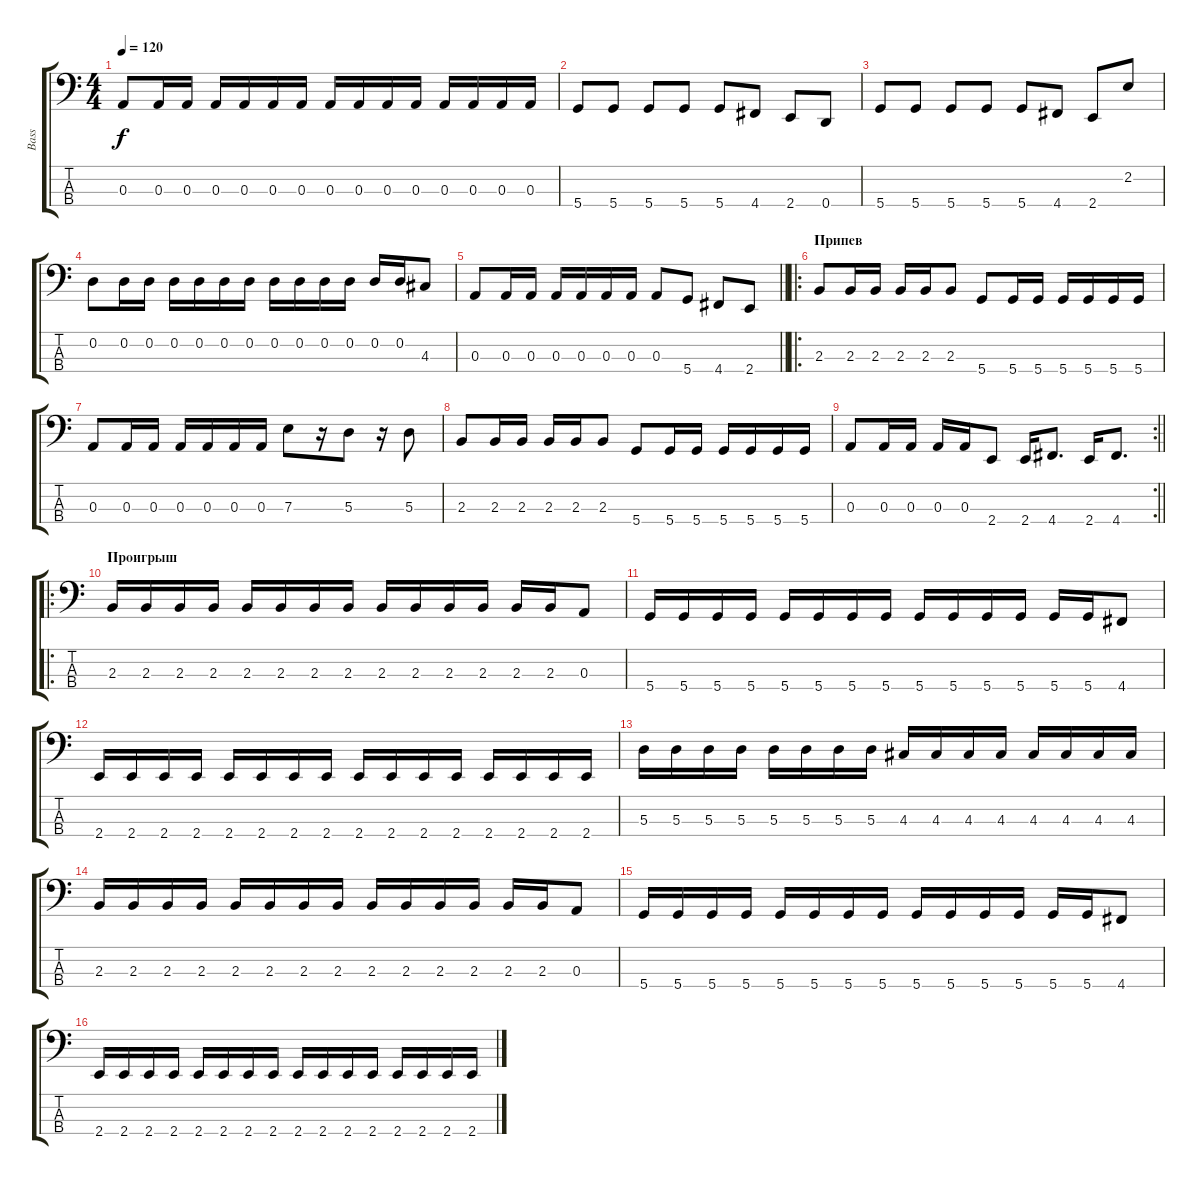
\track ("Bass" "Bass") {instrument electricbassfinger}
\staff {score tabs}
\tuning (G2 D2 A1 D1) {hide}
\ts (4 4)
\tempo 120
\clef f4
\ks c
0.3.8{dy f} 0.3.16 0.3.16 0.3.16 0.3.16 0.3.16 0.3.16 0.3.16 0.3.16 0.3.16 0.3.16 0.3.16 0.3.16 0.3.16 0.3.16 |
5.4.8 5.4.8 5.4.8 5.4.8 5.4.8 4.4.8 2.4.8 0.4.8 |
5.4.8 5.4.8 5.4.8 5.4.8 5.4.8 4.4.8 2.4.8 2.2.8 |
0.2.8 0.2.16 0.2.16 0.2.16 0.2.16 0.2.16 0.2.16 0.2.16 0.2.16 0.2.16 0.2.16 0.2.16 0.2.16 4.3.8 |
\barLineRight lightlight
0.3.8 0.3.16 0.3.16 0.3.16 0.3.16 0.3.16 0.3.16 0.3.8 5.4.8 4.4.8 2.4.8 |
\ro
\section ("" "Припев")
2.3.8 2.3.16 2.3.16 2.3.16 2.3.16 2.3.8 5.4.8 5.4.16 5.4.16 5.4.16 5.4.16 5.4.16 5.4.16 |
0.3.8 0.3.16 0.3.16 0.3.16 0.3.16 0.3.16 0.3.16 7.3.8 r.16 5.3.8 r.16 5.3.8 |
2.3.8 2.3.16 2.3.16 2.3.16 2.3.16 2.3.8 5.4.8 5.4.16 5.4.16 5.4.16 5.4.16 5.4.16 5.4.16 |
\rc 2
\barLineRight lightlight
0.3.8 0.3.16 0.3.16 0.3.16 0.3.16 2.4.8 2.4.16 4.4.8{d} 2.4.16 4.4.8{d} |
\ro
\section ("" "Проигрыш")
2.3.16 2.3.16 2.3.16 2.3.16 2.3.16 2.3.16 2.3.16 2.3.16 2.3.16 2.3.16 2.3.16 2.3.16 2.3.16 2.3.16 0.3.8 |
5.4.16 5.4.16 5.4.16 5.4.16 5.4.16 5.4.16 5.4.16 5.4.16 5.4.16 5.4.16 5.4.16 5.4.16 5.4.16 5.4.16 4.4.8 |
2.4.16 2.4.16 2.4.16 2.4.16 2.4.16 2.4.16 2.4.16 2.4.16 2.4.16 2.4.16 2.4.16 2.4.16 2.4.16 2.4.16 2.4.16 2.4.16 |
5.3.16 5.3.16 5.3.16 5.3.16 5.3.16 5.3.16 5.3.16 5.3.16 4.3.16 4.3.16 4.3.16 4.3.16 4.3.16 4.3.16 4.3.16 4.3.16 |
2.3.16 2.3.16 2.3.16 2.3.16 2.3.16 2.3.16 2.3.16 2.3.16 2.3.16 2.3.16 2.3.16 2.3.16 2.3.16 2.3.16 0.3.8 |
5.4.16 5.4.16 5.4.16 5.4.16 5.4.16 5.4.16 5.4.16 5.4.16 5.4.16 5.4.16 5.4.16 5.4.16 5.4.16 5.4.16 4.4.8 |
2.4.16 2.4.16 2.4.16 2.4.16 2.4.16 2.4.16 2.4.16 2.4.16 2.4.16 2.4.16 2.4.16 2.4.16 2.4.16 2.4.16 2.4.16 2.4.16
